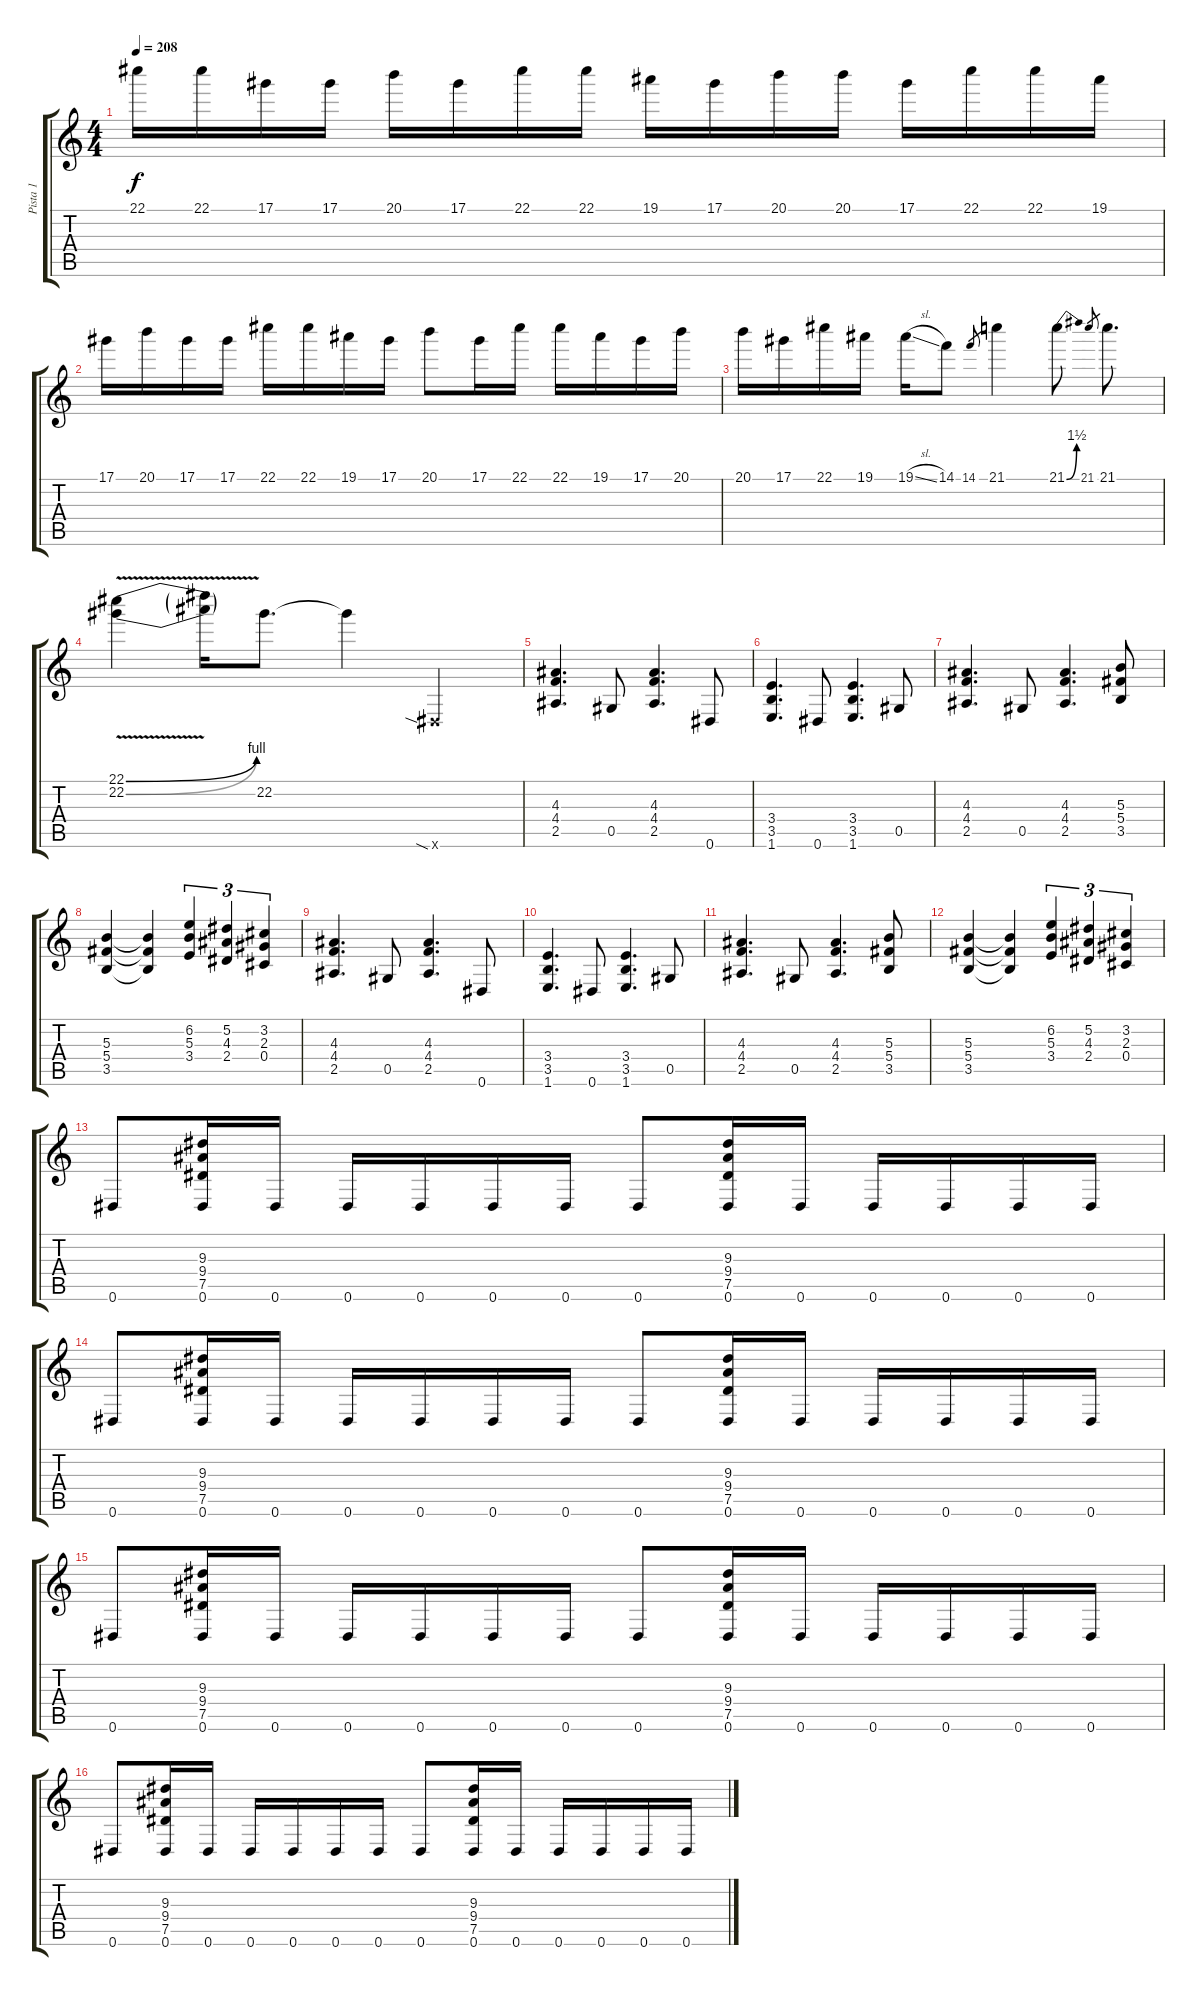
\track ("Pista 1" "Pista 1") {instrument overdrivenguitar}
\staff {score tabs}
\tuning (Eb4 Bb3 Gb3 Db3 Ab2 Eb2) {hide}
\ts (4 4)
\tempo 208
\clef g2
\ks c
22.1.16{dy f} 22.1.16 17.1.16 17.1.16 20.1.16 17.1.16 22.1.16 22.1.16 19.1.16 17.1.16 20.1.16 20.1.16 17.1.16 22.1.16 22.1.16 19.1.16 |
17.1.16 20.1.16 17.1.16 17.1.16 22.1.16 22.1.16 19.1.16 17.1.16 20.1.8 17.1.16 22.1.16 22.1.16 19.1.16 17.1.16 20.1.16 |
20.1.16 17.1.16 22.1.16 19.1.16 19.1{sl}.16 14.1.8 14.1.8{gr} 21.1.4 21.1{be (bend 0 0 60 6)}.8 21.1.8{gr} 21.1.8{d} |
(22.1{be (bend 0 0 60 4)} 22.2{be (bend 0 0 60 4) v}).4 (22.1{t} 22.2{t}).16 22.2.8{d} 22.2{t}.4 0.6{sia x}.4 |
(4.3 4.4 2.5).4{d} 0.5.8 (4.3 4.4 2.5).4{d} 0.6.8 |
(3.4 3.5 1.6).4{d} 0.6.8 (3.4 3.5 1.6).4{d} 0.5.8 |
(4.3 4.4 2.5).4{d} 0.5.8 (4.3 4.4 2.5).4{d} (5.3 5.4 3.5).8 |
(5.3 5.4 3.5).4 (5.3{t} 5.4{t} 3.5{t}).4 (6.2 5.3 3.4).4{tu (3 2)} (5.2 4.3 2.4).4{tu (3 2)} (3.2 2.3 0.4).4{tu (3 2)} |
(4.3 4.4 2.5).4{d} 0.5.8 (4.3 4.4 2.5).4{d} 0.6.8 |
(3.4 3.5 1.6).4{d} 0.6.8 (3.4 3.5 1.6).4{d} 0.5.8 |
(4.3 4.4 2.5).4{d} 0.5.8 (4.3 4.4 2.5).4{d} (5.3 5.4 3.5).8 |
(5.3 5.4 3.5).4 (5.3{t} 5.4{t} 3.5{t}).4 (6.2 5.3 3.4).4{tu (3 2)} (5.2 4.3 2.4).4{tu (3 2)} (3.2 2.3 0.4).4{tu (3 2)} |
0.6.8 (9.3 9.4 7.5 0.6).16 0.6.16 0.6.16 0.6.16 0.6.16 0.6.16 0.6.8 (9.3 9.4 7.5 0.6).16 0.6.16 0.6.16 0.6.16 0.6.16 0.6.16 |
0.6.8 (9.3 9.4 7.5 0.6).16 0.6.16 0.6.16 0.6.16 0.6.16 0.6.16 0.6.8 (9.3 9.4 7.5 0.6).16 0.6.16 0.6.16 0.6.16 0.6.16 0.6.16 |
0.6.8 (9.3 9.4 7.5 0.6).16 0.6.16 0.6.16 0.6.16 0.6.16 0.6.16 0.6.8 (9.3 9.4 7.5 0.6).16 0.6.16 0.6.16 0.6.16 0.6.16 0.6.16 |
0.6.8 (9.3 9.4 7.5 0.6).16 0.6.16 0.6.16 0.6.16 0.6.16 0.6.16 0.6.8 (9.3 9.4 7.5 0.6).16 0.6.16 0.6.16 0.6.16 0.6.16 0.6.16
